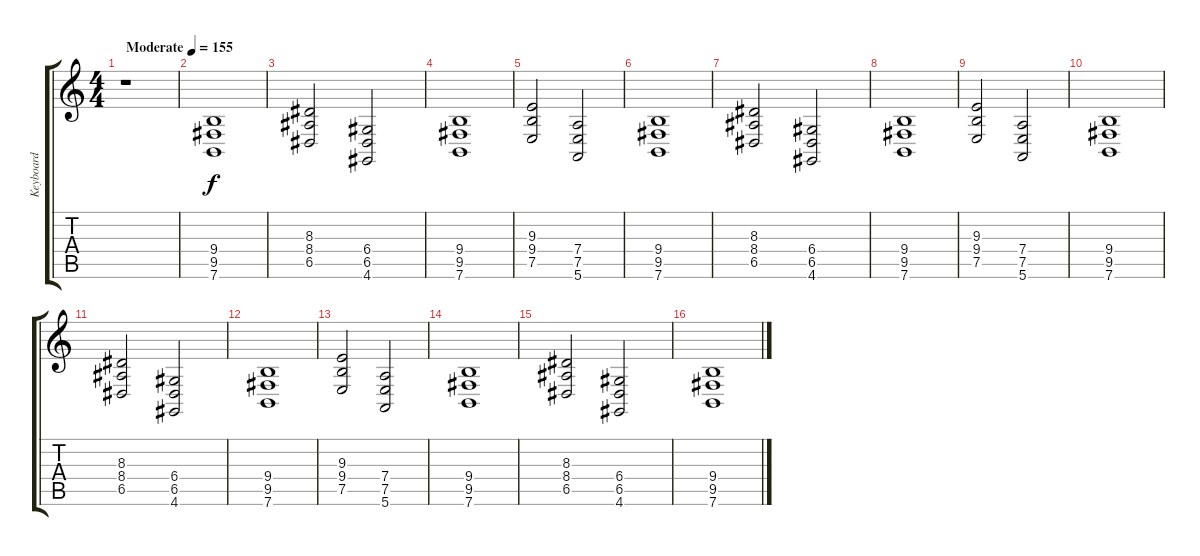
\track ("Keyboard" "Keyboard") {instrument pad6metallic}
\staff {score tabs}
\tuning (E4 B3 G3 D3 A2 E2) {hide}
\ts (4 4)
\tempo (155 "Moderate")
\clef g2
\ks c
r.1{dy f instrument pad6metallic} |
(9.4 9.5 7.6).1 |
(8.3 8.4 6.5).2 (6.4 6.5 4.6).2 |
(9.4 9.5 7.6).1 |
(9.3 9.4 7.5).2 (7.4 7.5 5.6).2 |
(9.4 9.5 7.6).1 |
(8.3 8.4 6.5).2 (6.4 6.5 4.6).2 |
(9.4 9.5 7.6).1 |
(9.3 9.4 7.5).2 (7.4 7.5 5.6).2 |
(9.4 9.5 7.6).1 |
(8.3 8.4 6.5).2 (6.4 6.5 4.6).2 |
(9.4 9.5 7.6).1 |
(9.3 9.4 7.5).2 (7.4 7.5 5.6).2 |
(9.4 9.5 7.6).1 |
(8.3 8.4 6.5).2 (6.4 6.5 4.6).2 |
(9.4 9.5 7.6).1
